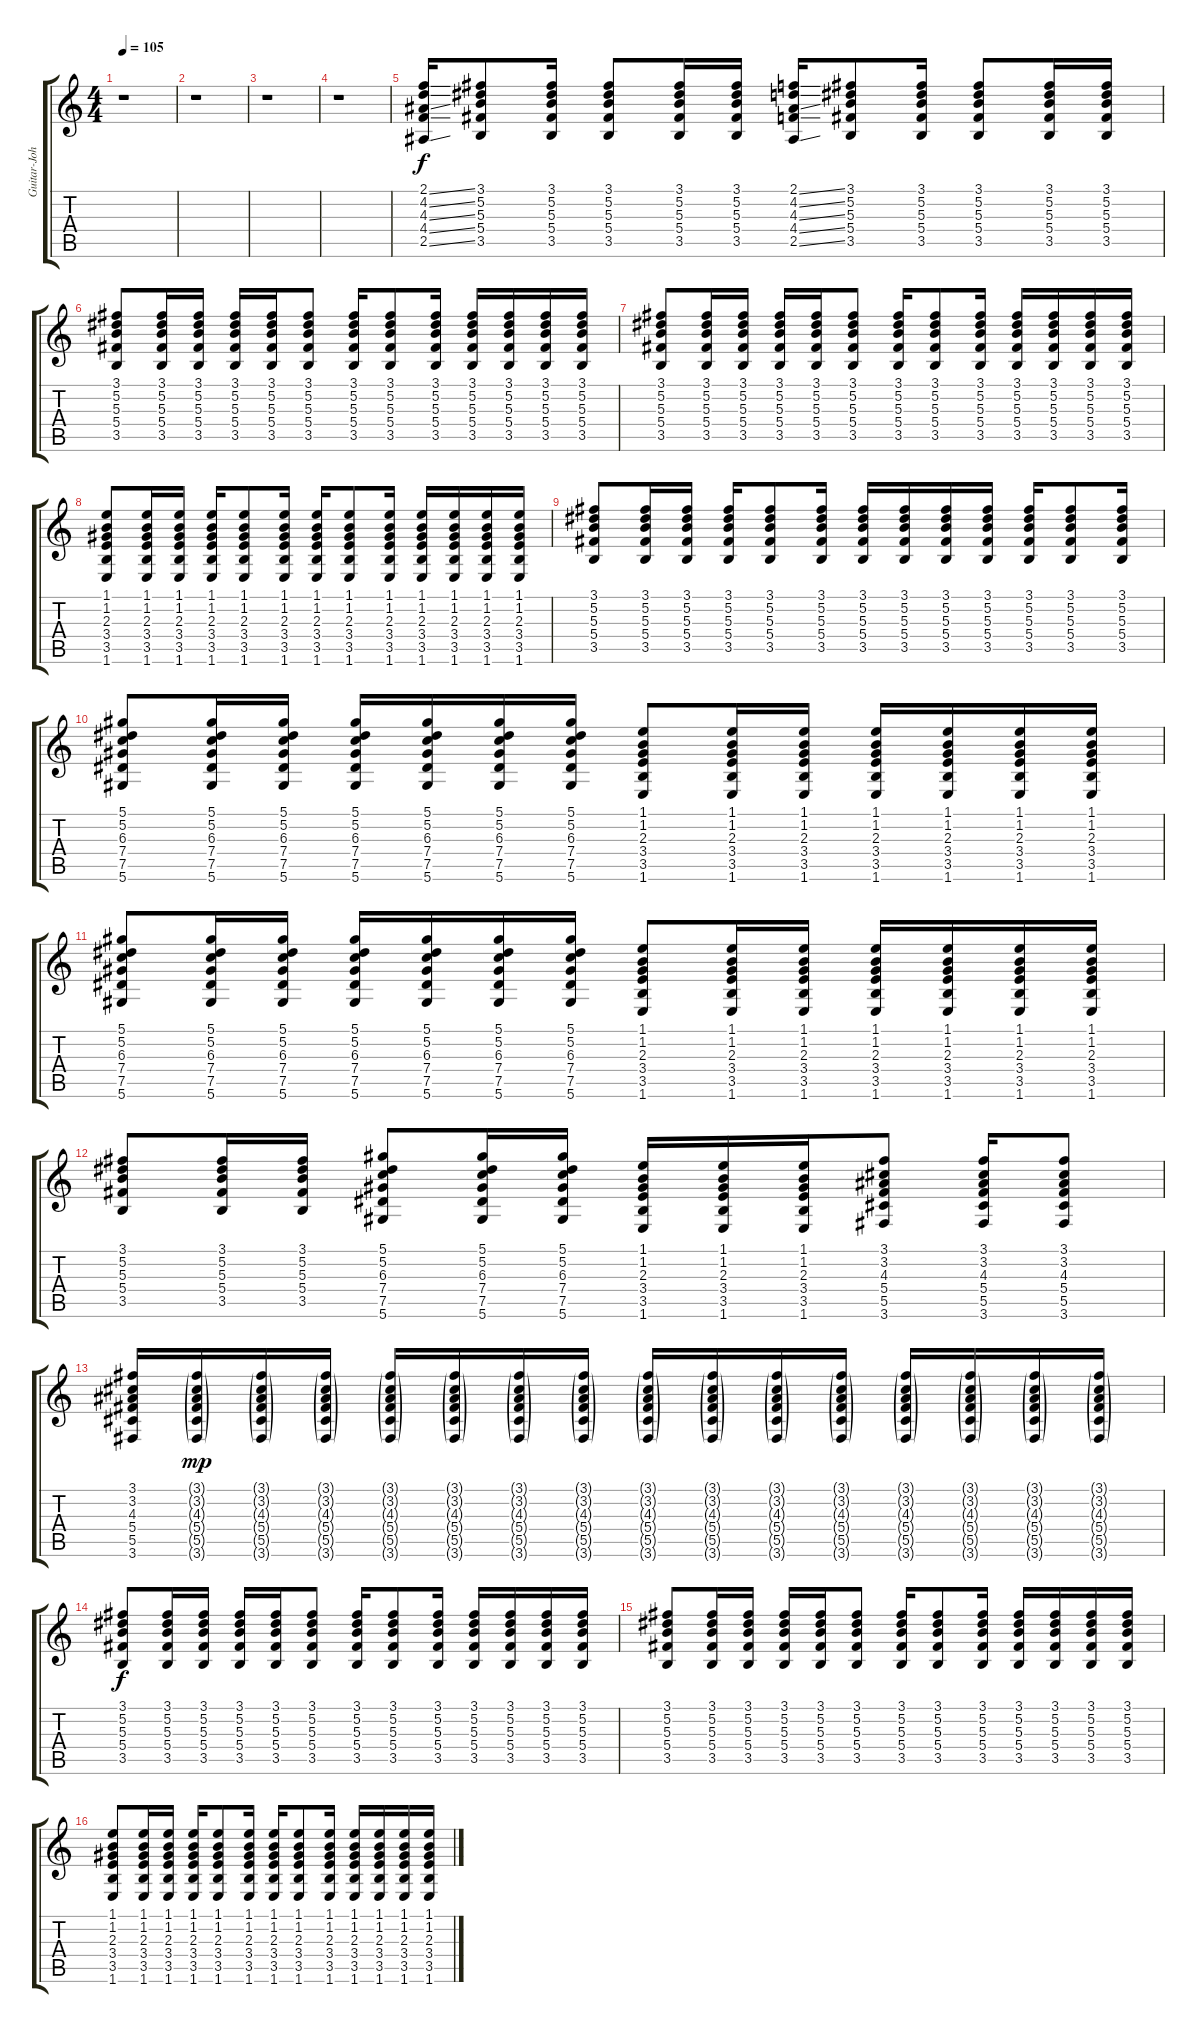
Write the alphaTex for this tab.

\track ("Guitar-Johnny Ramone" "Guitar-Joh") {instrument distortionguitar}
\staff {score tabs}
\tuning (Eb4 Bb3 Gb3 Db3 Ab2 Eb2) {hide}
\ts (4 4)
\tempo 105
\clef g2
\ks c
r.1{dy f instrument distortionguitar} |
r.1 |
r.1 |
r.1 |
(2.1{ss} 4.2{ss} 4.3{ss} 4.4{ss} 2.5{ss}).16 (3.1 5.2 5.3 5.4 3.5).8 (3.1 5.2 5.3 5.4 3.5).16 (3.1 5.2 5.3 5.4 3.5).8 (3.1 5.2 5.3 5.4 3.5).16 (3.1 5.2 5.3 5.4 3.5).16 (2.1{ss} 4.2{ss} 4.3{ss} 4.4{ss} 2.5{ss}).16 (3.1 5.2 5.3 5.4 3.5).8 (3.1 5.2 5.3 5.4 3.5).16 (3.1 5.2 5.3 5.4 3.5).8 (3.1 5.2 5.3 5.4 3.5).16 (3.1 5.2 5.3 5.4 3.5).16 |
(3.1 5.2 5.3 5.4 3.5).8 (3.1 5.2 5.3 5.4 3.5).16 (3.1 5.2 5.3 5.4 3.5).16 (3.1 5.2 5.3 5.4 3.5).16 (3.1 5.2 5.3 5.4 3.5).16 (3.1 5.2 5.3 5.4 3.5).8 (3.1 5.2 5.3 5.4 3.5).16 (3.1 5.2 5.3 5.4 3.5).8 (3.1 5.2 5.3 5.4 3.5).16 (3.1 5.2 5.3 5.4 3.5).16 (3.1 5.2 5.3 5.4 3.5).16 (3.1 5.2 5.3 5.4 3.5).16 (3.1 5.2 5.3 5.4 3.5).16 |
(3.1 5.2 5.3 5.4 3.5).8 (3.1 5.2 5.3 5.4 3.5).16 (3.1 5.2 5.3 5.4 3.5).16 (3.1 5.2 5.3 5.4 3.5).16 (3.1 5.2 5.3 5.4 3.5).16 (3.1 5.2 5.3 5.4 3.5).8 (3.1 5.2 5.3 5.4 3.5).16 (3.1 5.2 5.3 5.4 3.5).8 (3.1 5.2 5.3 5.4 3.5).16 (3.1 5.2 5.3 5.4 3.5).16 (3.1 5.2 5.3 5.4 3.5).16 (3.1 5.2 5.3 5.4 3.5).16 (3.1 5.2 5.3 5.4 3.5).16 |
(1.1 1.2 2.3 3.4 3.5 1.6).8 (1.1 1.2 2.3 3.4 3.5 1.6).16 (1.1 1.2 2.3 3.4 3.5 1.6).16 (1.1 1.2 2.3 3.4 3.5 1.6).16 (1.1 1.2 2.3 3.4 3.5 1.6).8 (1.1 1.2 2.3 3.4 3.5 1.6).16 (1.1 1.2 2.3 3.4 3.5 1.6).16 (1.1 1.2 2.3 3.4 3.5 1.6).8 (1.1 1.2 2.3 3.4 3.5 1.6).16 (1.1 1.2 2.3 3.4 3.5 1.6).16 (1.1 1.2 2.3 3.4 3.5 1.6).16 (1.1 1.2 2.3 3.4 3.5 1.6).16 (1.1 1.2 2.3 3.4 3.5 1.6).16 |
(3.1 5.2 5.3 5.4 3.5).8 (3.1 5.2 5.3 5.4 3.5).16 (3.1 5.2 5.3 5.4 3.5).16 (3.1 5.2 5.3 5.4 3.5).16 (3.1 5.2 5.3 5.4 3.5).8 (3.1 5.2 5.3 5.4 3.5).16 (3.1 5.2 5.3 5.4 3.5).16 (3.1 5.2 5.3 5.4 3.5).16 (3.1 5.2 5.3 5.4 3.5).16 (3.1 5.2 5.3 5.4 3.5).16 (3.1 5.2 5.3 5.4 3.5).16 (3.1 5.2 5.3 5.4 3.5).8 (3.1 5.2 5.3 5.4 3.5).16 |
(5.1 5.2 6.3 7.4 7.5 5.6).8 (5.1 5.2 6.3 7.4 7.5 5.6).16 (5.1 5.2 6.3 7.4 7.5 5.6).16 (5.1 5.2 6.3 7.4 7.5 5.6).16 (5.1 5.2 6.3 7.4 7.5 5.6).16 (5.1 5.2 6.3 7.4 7.5 5.6).16 (5.1 5.2 6.3 7.4 7.5 5.6).16 (1.1 1.2 2.3 3.4 3.5 1.6).8 (1.1 1.2 2.3 3.4 3.5 1.6).16 (1.1 1.2 2.3 3.4 3.5 1.6).16 (1.1 1.2 2.3 3.4 3.5 1.6).16 (1.1 1.2 2.3 3.4 3.5 1.6).16 (1.1 1.2 2.3 3.4 3.5 1.6).16 (1.1 1.2 2.3 3.4 3.5 1.6).16 |
(5.1 5.2 6.3 7.4 7.5 5.6).8 (5.1 5.2 6.3 7.4 7.5 5.6).16 (5.1 5.2 6.3 7.4 7.5 5.6).16 (5.1 5.2 6.3 7.4 7.5 5.6).16 (5.1 5.2 6.3 7.4 7.5 5.6).16 (5.1 5.2 6.3 7.4 7.5 5.6).16 (5.1 5.2 6.3 7.4 7.5 5.6).16 (1.1 1.2 2.3 3.4 3.5 1.6).8 (1.1 1.2 2.3 3.4 3.5 1.6).16 (1.1 1.2 2.3 3.4 3.5 1.6).16 (1.1 1.2 2.3 3.4 3.5 1.6).16 (1.1 1.2 2.3 3.4 3.5 1.6).16 (1.1 1.2 2.3 3.4 3.5 1.6).16 (1.1 1.2 2.3 3.4 3.5 1.6).16 |
(3.1 5.2 5.3 5.4 3.5).8 (3.1 5.2 5.3 5.4 3.5).16 (3.1 5.2 5.3 5.4 3.5).16 (5.1 5.2 6.3 7.4 7.5 5.6).8 (5.1 5.2 6.3 7.4 7.5 5.6).16 (5.1 5.2 6.3 7.4 7.5 5.6).16 (1.1 1.2 2.3 3.4 3.5 1.6).16 (1.1 1.2 2.3 3.4 3.5 1.6).16 (1.1 1.2 2.3 3.4 3.5 1.6).16 (3.1 3.2 4.3 5.4 5.5 3.6).8 (3.1 3.2 4.3 5.4 5.5 3.6).16 (3.1 3.2 4.3 5.4 5.5 3.6).8 |
(3.1 3.2 4.3 5.4 5.5 3.6).16 (3.1{g} 3.2{g} 4.3{g} 5.4{g} 5.5{g} 3.6{g}).16{dy mp} (3.1{g} 3.2{g} 4.3{g} 5.4{g} 5.5{g} 3.6{g}).16 (3.1{g} 3.2{g} 4.3{g} 5.4{g} 5.5{g} 3.6{g}).16 (3.1{g} 3.2{g} 4.3{g} 5.4{g} 5.5{g} 3.6{g}).16 (3.1{g} 3.2{g} 4.3{g} 5.4{g} 5.5{g} 3.6{g}).16 (3.1{g} 3.2{g} 4.3{g} 5.4{g} 5.5{g} 3.6{g}).16 (3.1{g} 3.2{g} 4.3{g} 5.4{g} 5.5{g} 3.6{g}).16 (3.1{g} 3.2{g} 4.3{g} 5.4{g} 5.5{g} 3.6{g}).16 (3.1{g} 3.2{g} 4.3{g} 5.4{g} 5.5{g} 3.6{g}).16 (3.1{g} 3.2{g} 4.3{g} 5.4{g} 5.5{g} 3.6{g}).16 (3.1{g} 3.2{g} 4.3{g} 5.4{g} 5.5{g} 3.6{g}).16 (3.1{g} 3.2{g} 4.3{g} 5.4{g} 5.5{g} 3.6{g}).16 (3.1{g} 3.2{g} 4.3{g} 5.4{g} 5.5{g} 3.6{g}).16 (3.1{g} 3.2{g} 4.3{g} 5.4{g} 5.5{g} 3.6{g}).16 (3.1{g} 3.2{g} 4.3{g} 5.4{g} 5.5{g} 3.6{g}).16 |
(3.1 5.2 5.3 5.4 3.5).8{dy f} (3.1 5.2 5.3 5.4 3.5).16 (3.1 5.2 5.3 5.4 3.5).16 (3.1 5.2 5.3 5.4 3.5).16 (3.1 5.2 5.3 5.4 3.5).16 (3.1 5.2 5.3 5.4 3.5).8 (3.1 5.2 5.3 5.4 3.5).16 (3.1 5.2 5.3 5.4 3.5).8 (3.1 5.2 5.3 5.4 3.5).16 (3.1 5.2 5.3 5.4 3.5).16 (3.1 5.2 5.3 5.4 3.5).16 (3.1 5.2 5.3 5.4 3.5).16 (3.1 5.2 5.3 5.4 3.5).16 |
(3.1 5.2 5.3 5.4 3.5).8 (3.1 5.2 5.3 5.4 3.5).16 (3.1 5.2 5.3 5.4 3.5).16 (3.1 5.2 5.3 5.4 3.5).16 (3.1 5.2 5.3 5.4 3.5).16 (3.1 5.2 5.3 5.4 3.5).8 (3.1 5.2 5.3 5.4 3.5).16 (3.1 5.2 5.3 5.4 3.5).8 (3.1 5.2 5.3 5.4 3.5).16 (3.1 5.2 5.3 5.4 3.5).16 (3.1 5.2 5.3 5.4 3.5).16 (3.1 5.2 5.3 5.4 3.5).16 (3.1 5.2 5.3 5.4 3.5).16 |
(1.1 1.2 2.3 3.4 3.5 1.6).8 (1.1 1.2 2.3 3.4 3.5 1.6).16 (1.1 1.2 2.3 3.4 3.5 1.6).16 (1.1 1.2 2.3 3.4 3.5 1.6).16 (1.1 1.2 2.3 3.4 3.5 1.6).8 (1.1 1.2 2.3 3.4 3.5 1.6).16 (1.1 1.2 2.3 3.4 3.5 1.6).16 (1.1 1.2 2.3 3.4 3.5 1.6).8 (1.1 1.2 2.3 3.4 3.5 1.6).16 (1.1 1.2 2.3 3.4 3.5 1.6).16 (1.1 1.2 2.3 3.4 3.5 1.6).16 (1.1 1.2 2.3 3.4 3.5 1.6).16 (1.1 1.2 2.3 3.4 3.5 1.6).16
